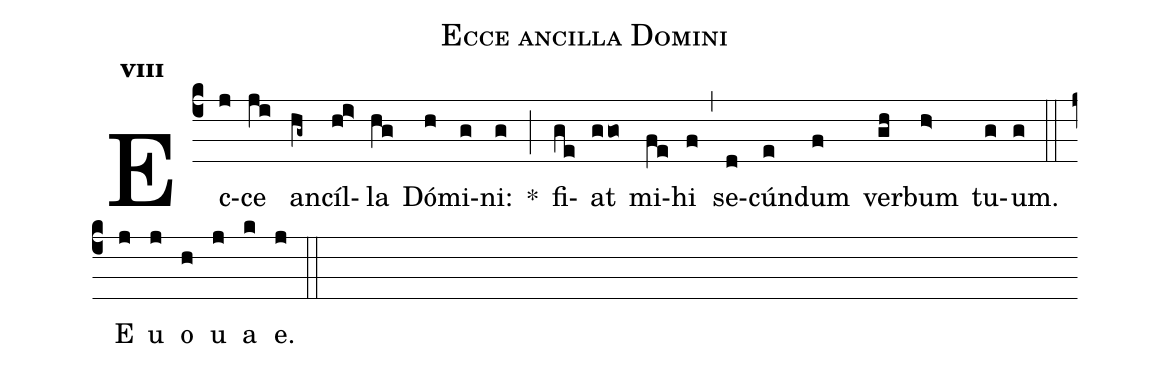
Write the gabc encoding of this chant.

name:Ecce ancilla Domini;
office-part:Antiphona;
mode:8;
%%
initial-style: 1;
name: Ecce ancilla Domini 1
book: Antiphonae & Responsoria/Tomus I, p. 3;
occasion: De Tempore Adventus;
office-part: Nona;
user-notes: ;
commentary: ;
annotation: 8c;
centering-scheme: english;
fontsize: 12;
font: OFLSortsMillGoudy;
height: 11;
width: 4.5;
%%
(c4)Ec(j)ce(ji) an(hg~)cíl(hi>)la(hg) Dó(h)mi(g)ni:(g)   *(;) fi(ge)at(ggo) mi(fe)hi(f) (,) se(d)cún(e)dum(f) ver(gh)bum(h>) tu(g)um.(g) (::)
E(j) u(j) o(h) u(j) a(k) e.(j) (::)
